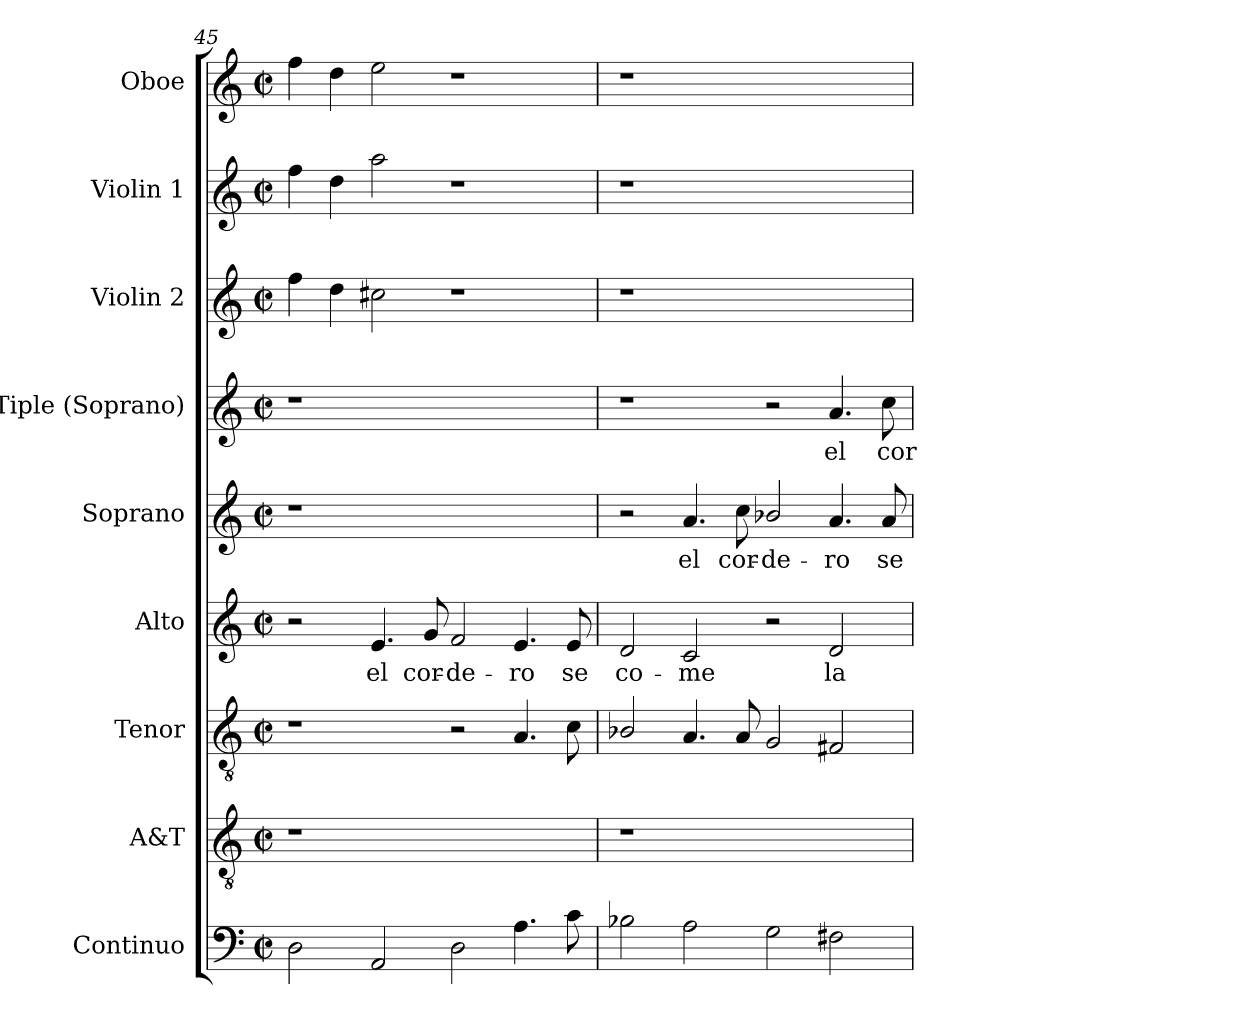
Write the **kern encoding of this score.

**kern	**kern	**kern	**kern	**text	**kern	**text	**kern	**text	**kern	**kern	**kern
*part9	*part8	*part7	*part6	*part6	*part5	*part5	*part4	*part4	*part3	*part2	*part1
*staff9	*staff8	*staff7	*staff6	*staff6	*staff5	*staff5	*staff4	*staff4	*staff3	*staff2	*staff1
*I"Continuo	*I"A&T	*I"Tenor	*I"Alto	*	*I"Soprano	*	*I"Tiple (Soprano)	*	*I"Violin 2	*I"Violin 1	*I"Oboe
*I'Cont.	*I'A. & T.	*I'T.	*I'A.	*	*I'S.	*	*I'S.	*	*I'Vln. 2	*I'Vln. 1	*I'Ob.
*clefF4	*clefGv2	*clefGv2	*clefG2	*	*clefG2	*	*clefG2	*	*clefG2	*clefG2	*clefG2
*	*ITrd7c12	*ITrd7c12	*	*	*	*	*	*	*	*	*
*k[]	*k[]	*k[]	*k[]	*	*k[]	*	*k[]	*	*k[]	*k[]	*k[]
*C:	*C:	*C:	*C:	*	*C:	*	*C:	*	*C:	*C:	*C:
*M2/2	*M2/2	*M2/2	*M2/2	*	*M2/2	*	*M2/2	*	*M2/2	*M2/2	*M2/2
*met(c|)	*met(c|)	*met(c|)	*met(c|)	*	*met(c|)	*	*met(c|)	*	*met(c|)	*met(c|)	*met(c|)
=45	=45	=45	=45	=45	=45	=45	=45	=45	=45	=45	=45
!	!LO:N:vis=1	!	!	!	!LO:N:vis=1	!	!LO:N:vis=1	!	!	!	!
2Di\	1r	1r	2r	.	1r	.	1r	.	4ffi\	4ffi\	4ffi\
.	.	.	.	.	.	.	.	.	4ddi\	4ddi\	4ddi\
!	!	!	!	!LO:LY:b:color=#000000	!	!	!	!	!	!	!
2AAi/	.	.	4.ei/	el	.	.	.	.	2cc#Xi\	2aai\	2eei\
!	!	!	!	!LO:LY:b:color=#000000	!	!	!	!	!	!	!
.	.	.	8gi/	cor-	.	.	.	.	.	.	.
!	!	!	!	!LO:LY:b:color=#000000	!	!	!	!	!	!	!
2Di\	1ryy	2r	2fi/	-de-	1ryy	.	1ryy	.	1r	1r	1r
!	!	!	!	!LO:LY:b:color=#000000	!	!	!	!	!	!	!
4.Ai\	.	4.AAi/	4.ei/	-ro	.	.	.	.	.	.	.
!	!	!	!	!LO:LY:b:color=#000000	!	!	!	!	!	!	!
8ci\	.	8Ci\	8ei/	se	.	.	.	.	.	.	.
=46	=46	=46	=46	=46	=46	=46	=46	=46	=46	=46	=46
!	!LO:N:vis=1	!	!	!	!	!	!	!	!	!	!
!	!	!	!	!LO:LY:b:color=#000000	!	!	!	!	!LO:N:vis=1	!LO:N:vis=1	!LO:N:vis=1
2B-Xi\	1r	2BB-Xi/	2di/	co-	2r	.	1r	.	1r	1r	1r
!	!	!	!	!LO:LY:b:color=#000000	!	!	!	!	!	!	!
!	!	!	!	!	!	!LO:LY:b:color=#000000	!	!	!	!	!
2Ai\	.	4.AAi/	2ci/	-me	4.ai/	el	.	.	.	.	.
!	!	!	!	!	!	!LO:LY:b:color=#000000	!	!	!	!	!
.	.	8AAi/	.	.	8cci\	cor-	.	.	.	.	.
!	!	!	!	!	!	!LO:LY:b:color=#000000	!	!	!	!	!
2Gi\	1ryy	2GGi/	2r	.	2b-Xi/	-de-	2r	.	1ryy	1ryy	1ryy
!	!	!	!	!LO:LY:b:color=#000000	!	!	!	!	!	!	!
!	!	!	!	!	!	!LO:LY:b:color=#000000	!	!	!	!	!
!	!	!	!	!	!	!	!	!LO:LY:b:color=#000000	!	!	!
2F#Xi\	.	2FF#Xi/	2di/	la	4.ai/	-ro	4.ai/	el	.	.	.
!	!	!	!	!	!	!LO:LY:b:color=#000000	!	!	!	!	!
!	!	!	!	!	!	!	!	!LO:LY:b:color=#000000	!	!	!
.	.	.	.	.	8ai/	se	8cci\	cor-	.	.	.
=	=	=	=	=	=	=	=	=	=	=	=
*-	*-	*-	*-	*-	*-	*-	*-	*-	*-	*-	*-
